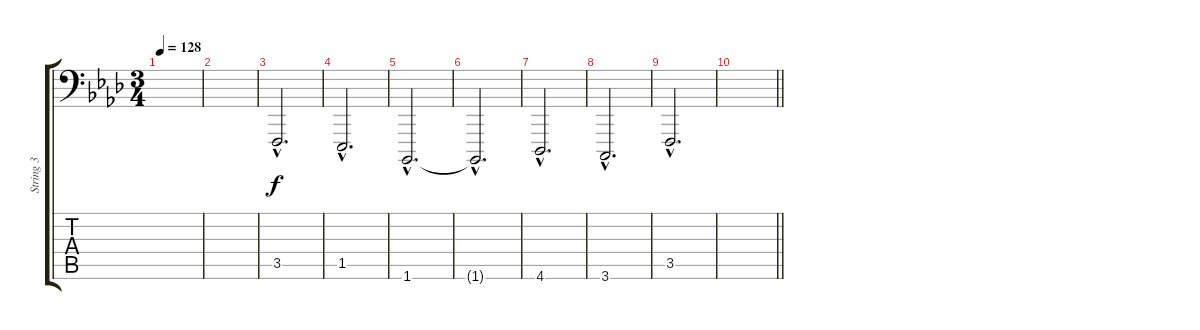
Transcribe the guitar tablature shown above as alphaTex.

\track ("String 3" "String 3") {instrument stringensemble1}
\staff {score tabs}
\tuning (Bb2 F2 C2 G1 D1 A0) {hide}
\ts (3 4)
\tempo 128
\clef f4
\ks fminor
|
|
3.5{hac}.2{d} |
1.5{hac}.2{d} |
1.6{hac}.2{d} |
1.6{hac t}.2{d} |
4.6{hac}.2{d} |
3.6{hac}.2{d} |
3.5{hac}.2{d} |
\barLineRight lightlight
